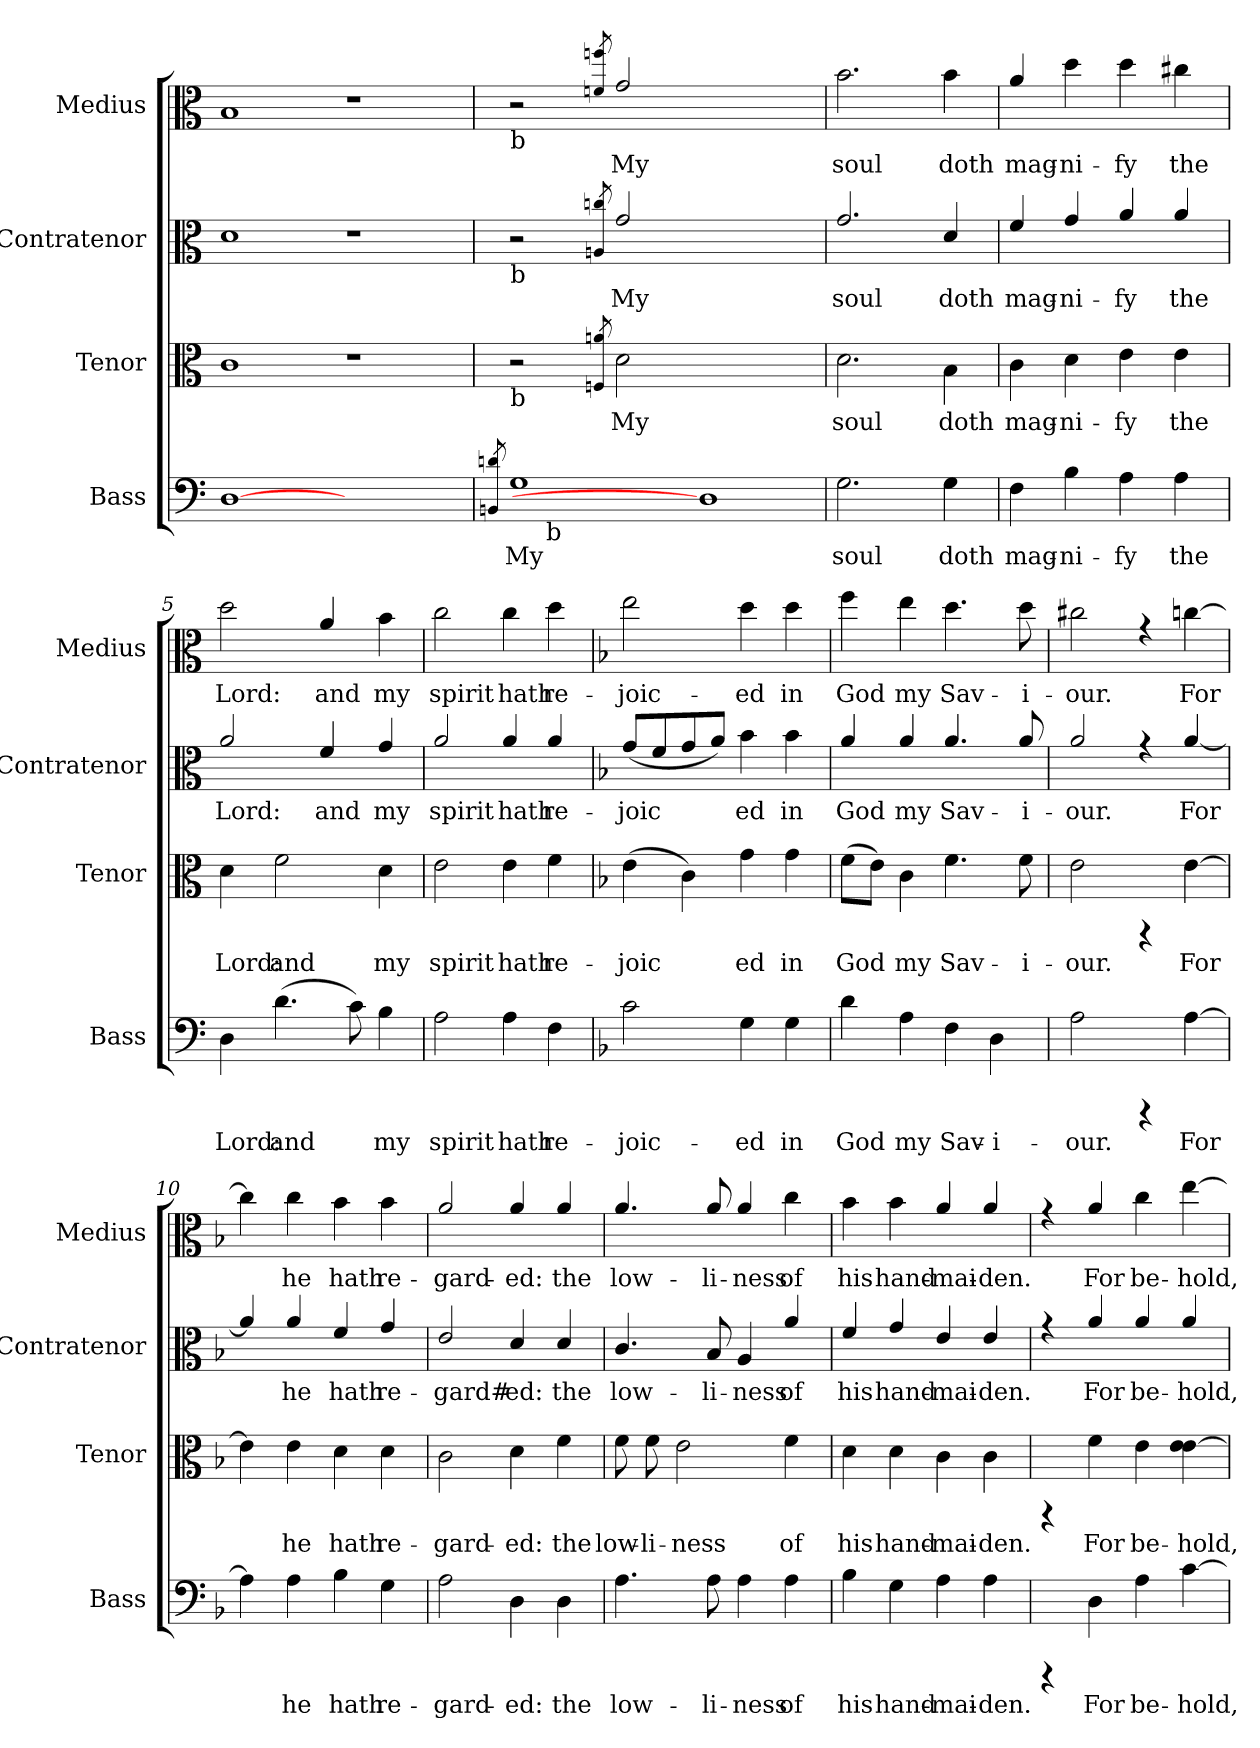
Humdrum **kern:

**kern	**text	**kern	**text	**kern	**text	**kern	**text
*part4	*part4	*part3	*part3	*part2	*part2	*part1	*part1
*staff4	*staff4	*staff3	*staff3	*staff2	*staff2	*staff1	*staff1
*I"Bass	*	*I"Tenor	*	*I"Contratenor	*	*I"Medius	*
*I'Bass	*	*I'Tenor	*	*I'Contratenor	*	*I'Medius	*
!!LO:PB:g=z
*stria5	*	*stria5	*	*stria5	*	*stria5	*
*clefF4	*	*clefC3	*	*clefC3	*	*clefC3	*
*k[]	*	*k[]	*	*k[]	*	*k[]	*
*C:	*	*C:	*	*C:	*	*C:	*
=1	=1	=1	=1	=1	=1	=1	=1
!	!LO:LY:b:cj	!	!LO:LY:b:cj	!	!LO:LY:b:cj	!	!LO:LY:b:cj
[1D	.	1c	.	1d	.	1B	.
1ryy	.	1r	.	1r	.	1r	.
=2!	=2!	=2!	=2!	=2!	=2!	=2!	=2!
8qdn/ 8qBBn/	.	.	.	.	.	.	.
*	*	*clefGv2	*	*clefG2	*	*clefG2	*
!	!	!	!	!	!	!LO:TX:b:t=b	!
!	!	!	!	!LO:TX:b:t=b	!	!	!
!	!	!LO:TX:b:t=b	!	!	!	!	!
!	!LO:LY:b:cj	!	!	!	!	!	!
*^	*	*	*	*	*	*	*
1G	8ryy	My	2r	.	2r	.	2r	.
!	!LO:TX:b:t=b	!	!	!	!	!	!	!
.	1...ryy	.	.	.	.	.	.	.
.	.	.	8qan/ 8qFn/	.	8qccn/ 8qAn/	.	8qffn/ 8qfn/	.
!	!	!	!	!LO:LY:b:cj	!	!LO:LY:b:cj	!	!LO:LY:b:cj
.	.	.	2d\	My	2g/	My	2g/	My
1D]	.	.	1ryy	.	1ryy	.	1ryy	.
=3	=3	=3	=3	=3	=3	=3	=3	=3
!	!	!LO:LY:b:cj	!	!LO:LY:b:cj	!	!LO:LY:b:cj	!	!LO:LY:b:cj
*v	*v	*	*	*	*	*	*	*
2.G\	soul	2.d\	soul	2.g/	soul	2.b\	soul
!	!LO:LY:b:cj	!	!LO:LY:b:cj	!	!LO:LY:b:cj	!	!LO:LY:b:cj
4G\	doth	4B\	doth	4d/	doth	4b\	doth
=4	=4	=4	=4	=4	=4	=4	=4
!	!LO:LY:b:cj	!	!LO:LY:b:cj	!	!LO:LY:b:cj	!	!LO:LY:b:cj
4F\	mag-	4c\	mag-	4f/	mag-	4a/	mag-
!	!LO:LY:b:cj	!	!LO:LY:b:cj	!	!LO:LY:b:cj	!	!LO:LY:b:cj
4B\	-ni-	4d\	-ni-	4g/	-ni-	4dd\	-ni-
!	!LO:LY:b:cj	!	!LO:LY:b:cj	!	!LO:LY:b:cj	!	!LO:LY:b:cj
4A\	-fy	4e\	-fy	4a/	-fy	4dd\	-fy
!	!LO:LY:b:cj	!	!LO:LY:b:cj	!	!LO:LY:b:cj	!	!LO:LY:b:cj
4A\	the	4e\	the	4a/	the	4cc#\	the
=5	=5	=5	=5	=5	=5	=5	=5
!	!LO:LY:b:cj	!	!LO:LY:b:cj	!	!LO:LY:b:cj	!	!LO:LY:b:cj
4D\	Lord:	4d\	Lord:	2a/	Lord:	2dd\	Lord:
!	!LO:LY:b:cj	!	!LO:LY:b:cj	!	!	!	!
(>4.d\	and	2f\	and	.	.	.	.
!	!	!	!	!	!LO:LY:b:cj	!	!LO:LY:b:cj
.	.	.	.	4f/	and	4a/	and
!	!LO:LY:b:cj	!	!	!	!	!	!
8c\)	.	.	.	.	.	.	.
!	!LO:LY:b:cj	!	!LO:LY:b:cj	!	!LO:LY:b:cj	!	!LO:LY:b:cj
4B\	my	4d\	my	4g/	my	4b\	my
=6	=6	=6	=6	=6	=6	=6	=6
!	!LO:LY:b:cj	!	!LO:LY:b:cj	!	!LO:LY:b:cj	!	!LO:LY:b:cj
2A\	spirit	2e\	spirit	2a/	spirit	2cc\	spirit
!	!LO:LY:b:cj	!	!LO:LY:b:cj	!	!LO:LY:b:cj	!	!LO:LY:b:cj
4A\	hath	4e\	hath	4a/	hath	4cc\	hath
!	!LO:LY:b:cj	!	!LO:LY:b:cj	!	!LO:LY:b:cj	!	!LO:LY:b:cj
4F\	re-	4f\	re-	4a/	re-	4dd\	re-
!!LO:PB:g=z
=7	=7	=7	=7	=7	=7	=7	=7
*k[b-]	*	*k[b-]	*	*k[b-]	*	*k[b-]	*
*F:	*	*F:	*	*F:	*	*F:	*
!	!LO:LY:b:cj	!	!LO:LY:b:cj	!	!LO:LY:b:cj	!	!LO:LY:b:cj
2c\	-joic-	(>4e\	-joic-	(<8g/L	-joic-	2ee\	-joic-
!	!	!	!	!	!LO:LY:b:cj	!	!
.	.	.	.	8f/	--	.	.
!	!	!	!LO:LY:b:cj	!	!LO:LY:b:cj	!	!
.	.	4c\)	--	8g/	--	.	.
!	!	!	!	!	!LO:LY:b:cj	!	!
.	.	.	.	8a/J)	--	.	.
!	!LO:LY:b:cj	!	!LO:LY:b:cj	!	!LO:LY:b:cj	!	!LO:LY:b:cj
4G\	-ed	4g\	-ed	4b-\	-ed	4dd\	-ed
!	!LO:LY:b:cj	!	!LO:LY:b:cj	!	!LO:LY:b:cj	!	!LO:LY:b:cj
4G\	in	4g\	in	4b-\	in	4dd\	in
=8	=8	=8	=8	=8	=8	=8	=8
!	!LO:LY:b:cj	!	!LO:LY:b:cj	!	!LO:LY:b:cj	!	!LO:LY:b:cj
4d\	God	(>8f\L	God	4a/	God	4ff\	God
!	!	!	!LO:LY:b:cj	!	!	!	!
.	.	8e\J)	.	.	.	.	.
!	!LO:LY:b:cj	!	!LO:LY:b:cj	!	!LO:LY:b:cj	!	!LO:LY:b:cj
4A\	my	4c\	my	4a/	my	4ee\	my
!	!LO:LY:b:cj	!	!LO:LY:b:cj	!	!LO:LY:b:cj	!	!LO:LY:b:cj
4F\	Sav-	4.f\	Sav-	4.a/	Sav-	4.dd\	Sav-
!	!LO:LY:b:cj	!	!	!	!	!	!
4D\	-i-	.	.	.	.	.	.
!	!	!	!LO:LY:b:cj	!	!LO:LY:b:cj	!	!LO:LY:b:cj
.	.	8f\	-i-	8a/	-i-	8dd\	-i-
=9	=9	=9	=9	=9	=9	=9	=9
!	!LO:LY:b:cj	!	!LO:LY:b:cj	!	!LO:LY:b:cj	!	!LO:LY:b:cj
2A\	-our.	2e\	-our.	2a/	-our.	2cc#X\	-our.
4rCCC	.	4rFF	.	4rf	.	4rf	.
!	!LO:LY:b:cj	!	!LO:LY:b:cj	!	!LO:LY:b:cj	!	!LO:LY:b:cj
[>4A\	For	[>4e\	For	[<4a/	For	[>4ccn\	For
=10	=10	=10	=10	=10	=10	=10	=10
!	!LO:LY:b:cj	!	!LO:LY:b:cj	!	!LO:LY:b:cj	!	!LO:LY:b:cj
4A\]	.	4e\]	.	4a/]	.	4cc\]	.
!	!LO:LY:b:cj	!	!LO:LY:b:cj	!	!LO:LY:b:cj	!	!LO:LY:b:cj
4A\	he	4e\	he	4a/	he	4cc\	he
!	!LO:LY:b:cj	!	!LO:LY:b:cj	!	!LO:LY:b:cj	!	!LO:LY:b:cj
4B-\	hath	4d\	hath	4f/	hath	4b-\	hath
!	!LO:LY:b:cj	!	!LO:LY:b:cj	!	!LO:LY:b:cj	!	!LO:LY:b:cj
4G\	re-	4d\	re-	4g/	re-	4b-\	re-
=11	=11	=11	=11	=11	=11	=11	=11
!	!LO:LY:b:cj	!	!LO:LY:b:cj	!	!LO:LY:b:cj	!	!LO:LY:b:cj
2A\	-gard-	2c\	-gard-	2e/	-gard#-	2a/	-gard-
!	!LO:LY:b:cj	!	!LO:LY:b:cj	!	!LO:LY:b:cj	!	!LO:LY:b:cj
4D\	-ed:	4d\	-ed:	4d/	-ed:	4a/	-ed:
!	!LO:LY:b:cj	!	!LO:LY:b:cj	!	!LO:LY:b:cj	!	!LO:LY:b:cj
4D\	the	4f\	the	4d/	the	4a/	the
!!LO:PB:g=z
=12	=12	=12	=12	=12	=12	=12	=12
!	!LO:LY:b:cj	!	!LO:LY:b:cj	!	!LO:LY:b:cj	!	!LO:LY:b:cj
4.A\	low-	8f\	low-	4.c/	low-	4.a/	low-
!	!	!	!LO:LY:b:cj	!	!	!	!
.	.	8f\	-li-	.	.	.	.
!	!	!	!LO:LY:b:cj	!	!	!	!
.	.	2e\	-ness	.	.	.	.
!	!LO:LY:b:cj	!	!	!	!LO:LY:b:cj	!	!LO:LY:b:cj
8A\	-li-	.	.	8B-/	-li-	8a/	-li-
!	!LO:LY:b:cj	!	!	!	!LO:LY:b:cj	!	!LO:LY:b:cj
4A\	-ness	.	.	4A/	-ness	4a/	-ness
!	!LO:LY:b:cj	!	!LO:LY:b:cj	!	!LO:LY:b:cj	!	!LO:LY:b:cj
4A\	of	4f\	of	4a/	of	4cc\	of
=13	=13	=13	=13	=13	=13	=13	=13
!	!LO:LY:b:cj	!	!LO:LY:b:cj	!	!LO:LY:b:cj	!	!LO:LY:b:cj
4B-\	his	4d\	his	4f/	his	4b-\	his
!	!LO:LY:b:cj	!	!LO:LY:b:cj	!	!LO:LY:b:cj	!	!LO:LY:b:cj
4G\	hand-	4d\	hand-	4g/	hand-	4b-\	hand-
!	!LO:LY:b:cj	!	!LO:LY:b:cj	!	!LO:LY:b:cj	!	!LO:LY:b:cj
4A\	-mai-	4c\	-mai-	4e/	-mai-	4a/	-mai-
!	!LO:LY:b:cj	!	!LO:LY:b:cj	!	!LO:LY:b:cj	!	!LO:LY:b:cj
4A\	-den.	4c\	-den.	4e/	-den.	4a/	-den.
=14	=14	=14	=14	=14	=14	=14	=14
4rCCC	.	4rFF	.	4rf	.	4rf	.
!	!LO:LY:b:cj	!	!LO:LY:b:cj	!	!LO:LY:b:cj	!	!LO:LY:b:cj
4D\	For	4f\	For	4a/	For	4a/	For
!	!LO:LY:b:cj	!	!LO:LY:b:cj	!	!LO:LY:b:cj	!	!LO:LY:b:cj
4A\	be-	4e\	be-	4a/	be-	4cc\	be-
!	!LO:LY:b:cj	!	!LO:LY:b:cj	!	!LO:LY:b:cj	!	!LO:LY:b:cj
[>4c\	-hold,	4e\ [>4e\	-hold,	4a/	-hold,	[>4ee\	-hold,
=	=	=	=	=	=	=	=
*-	*-	*-	*-	*-	*-	*-	*-
